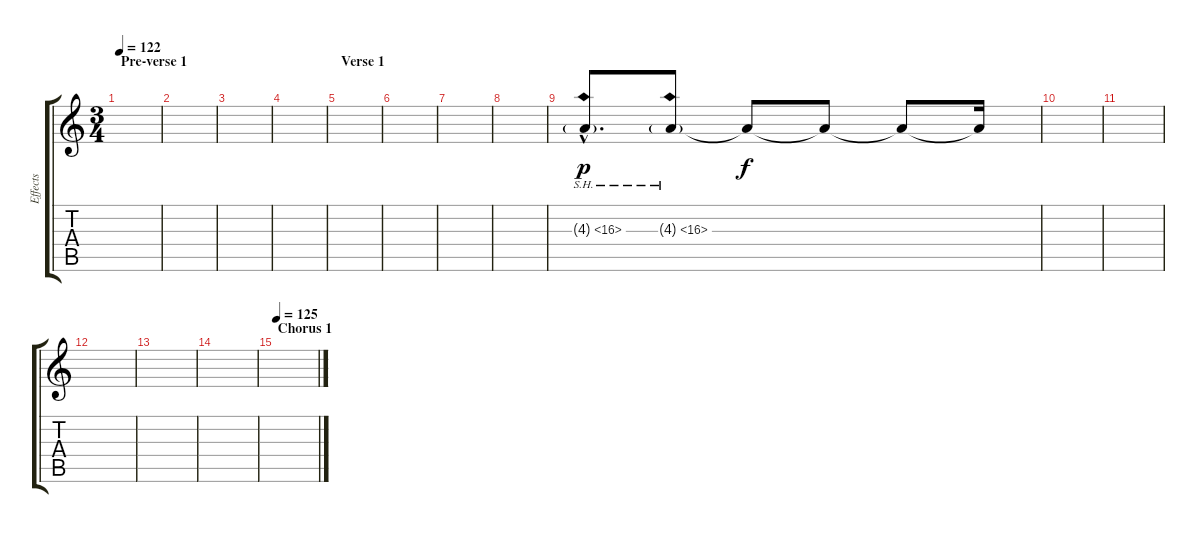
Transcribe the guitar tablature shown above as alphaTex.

\track ("Effects" "Effects") {instrument distortionguitar}
\staff {score tabs}
\tuning (D4 A3 F3 C3 G2 D2) {hide}
\ts (3 4)
\section ("" "Pre-verse 1")
\tempo 122
\clef g2
\ks c
|
|
|
|
\section ("" "Verse 1")
|
|
|
|
4.3{sh 12 g hac}.8{d dy p instrument fx5brightness} 4.3{sh 12 g}.8 4.3{t}.8{dy f} 4.3{t}.8 4.3{t}.8 4.3{t}.16 |
|
|
|
|
|
\section ("" "Chorus 1")
\tempo 125
